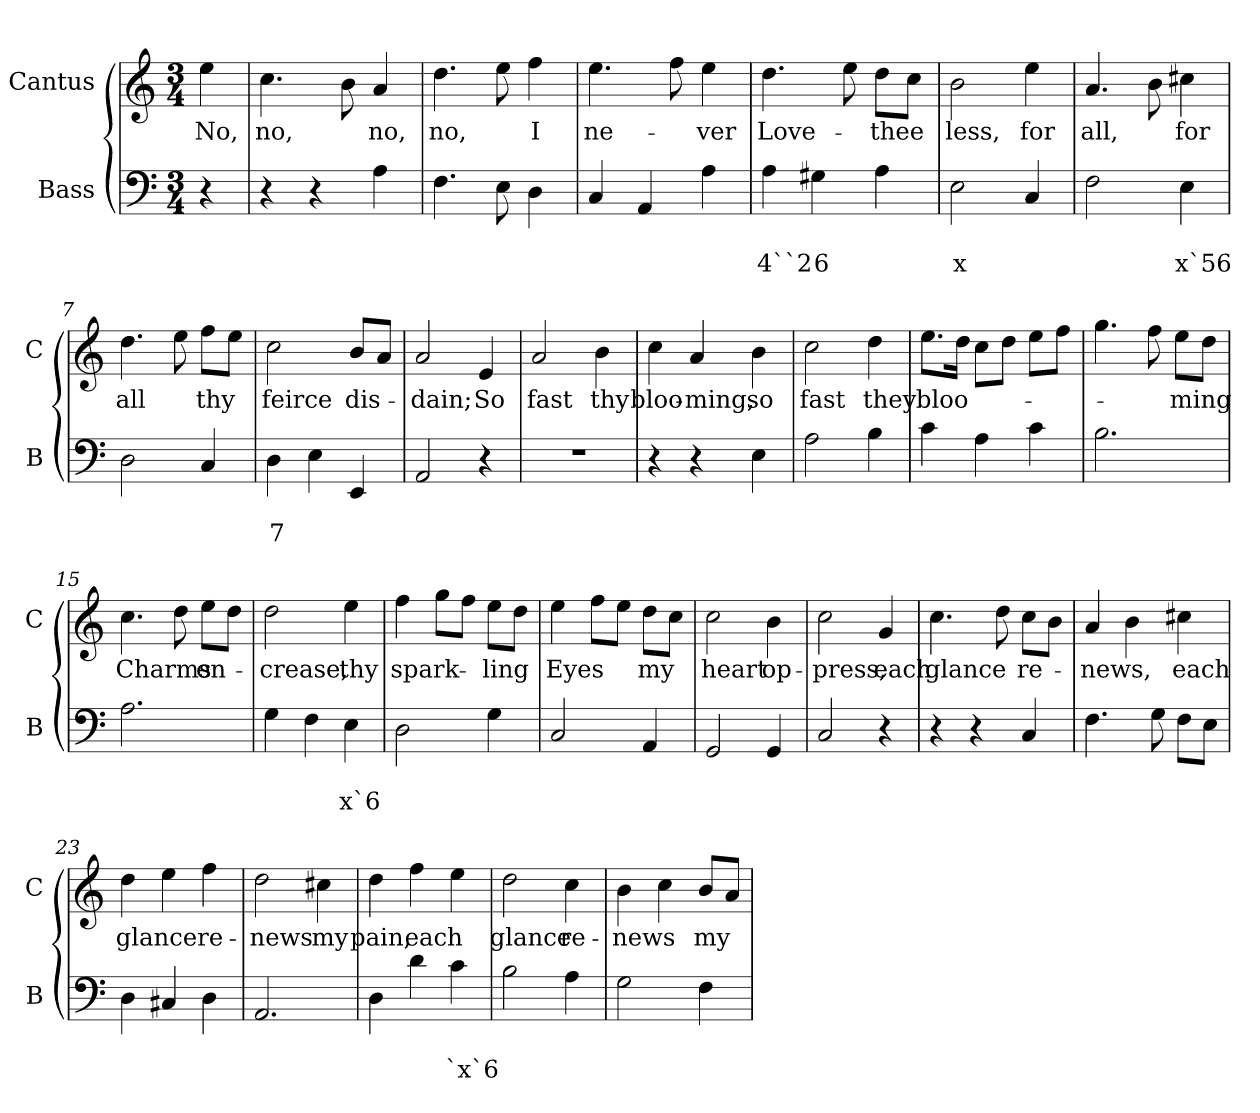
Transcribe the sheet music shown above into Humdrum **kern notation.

**kern	**text	**text	**kern	**text
*part2	*part2	*part2	*part1	*part1
*staff2	*staff2	*staff2	*staff1	*staff1
*I"Bass	*	*	*I"Cantus	*
*I'B	*	*	*I'C	*
*clefF4	*	*	*clefG2	*
*k[]	*	*	*k[]	*
*C:	*	*	*C:	*
*M3/4	*	*	*M3/4	*
=	=	=	=	=
!	!	!	!	!LO:LY:b
4r	.	.	4ee\	No,
=1	=1	=1	=1	=1
!	!	!	!	!LO:LY:b
4r	.	.	4.cc\	no,
4r	.	.	.	.
.	.	.	8b\	.
!	!	!	!	!LO:LY:b
4A\	.	.	4a/	no,
=2	=2	=2	=2	=2
!	!	!	!	!LO:LY:b
4.F\	.	.	4.dd\	no,
8E\	.	.	8ee\	.
!	!	!	!	!LO:LY:b
4D\	.	.	4ff\	I
=3	=3	=3	=3	=3
!	!	!	!	!LO:LY:b
4C/	.	.	4.ee\	ne-
4AA/	.	.	.	.
.	.	.	8ff\	.
!	!	!	!	!LO:LY:b
4A\	.	.	4ee\	-ver
=4	=4	=4	=4	=4
!	!	!LO:LY:b	!	!LO:LY:b
4A\	.	4``2	4.dd\	Love-
!	!	!LO:LY:b	!	!
4G#X\	.	6	.	.
.	.	.	8ee\	.
!	!	!	!	!LO:LY:b
4A\	.	.	8dd\L	-thee
.	.	.	8cc\J	.
!!LO:LB:g=z
=5	=5	=5	=5	=5
!	!	!LO:LY:b	!	!LO:LY:b
2E\	.	x	2b\	less,
!	!	!	!	!LO:LY:b
4C/	.	.	4ee\	for
=6	=6	=6	=6	=6
!	!	!	!	!LO:LY:b
2F\	.	.	4.a/	all,
.	.	.	8b\	.
!	!	!LO:LY:b	!	!LO:LY:b
4E\	.	x`56	4cc#X\	for
=7	=7	=7	=7	=7
!	!	!	!	!LO:LY:b
2D\	.	.	4.dd\	all
.	.	.	8ee\	.
!	!	!	!	!LO:LY:b
4C/	.	.	8ff\L	thy
.	.	.	8ee\J	.
=8	=8	=8	=8	=8
!	!	!LO:LY:b	!	!LO:LY:b
4D\	.	7	2cc\	feirce
4E\	.	.	.	.
!	!	!	!	!LO:LY:b
4EE/	.	.	8b/L	dis-
.	.	.	8a/J	.
=9	=9	=9	=9	=9
!	!	!	!	!LO:LY:b
2AA/	.	.	2aZ/	-dain;
!	!	!	!	!LO:LY:b
4r	.	.	4e/	So
!!LO:LB:g=z
=10	=10	=10	=10	=10
!	!	!	!	!LO:LY:b
2.r	.	.	2a/	fast
!	!	!	!	!LO:LY:b
.	.	.	4b\	thy
=11	=11	=11	=11	=11
!	!	!	!	!LO:LY:b
4r	.	.	4cc\	bloo-
!	!	!	!	!LO:LY:b
4r	.	.	4a/	-ming,
!	!	!	!	!LO:LY:b
4E\	.	.	4b\	so
=12	=12	=12	=12	=12
!	!	!	!	!LO:LY:b
2A\	.	.	2cc\	fast
!	!	!	!	!LO:LY:b
4B\	.	.	4dd\	they
=13	=13	=13	=13	=13
!	!	!	!	!LO:LY:b
4c\	.	.	8.ee\L	bloo-
.	.	.	16dd\Jk	.
4A\	.	.	8cc\L	.
.	.	.	8dd\J	.
4c\	.	.	8ee\L	.
.	.	.	8ff\J	.
=14	=14	=14	=14	=14
2.B\	.	.	4.gg\	.
.	.	.	8ff\	.
!	!	!	!	!LO:LY:b
.	.	.	8ee\L	-ming
.	.	.	8dd\J	.
=15	=15	=15	=15	=15
!	!	!	!	!LO:LY:b
2.A\	.	.	4.cc\	Charms
.	.	.	8dd\	.
!	!	!	!	!LO:LY:b
.	.	.	8ee\L	en-
.	.	.	8dd\J	.
!!LO:LB:g=z
=16	=16	=16	=16	=16
!	!	!	!	!LO:LY:b
4G\	.	.	2dd\	-crease,
4F\	.	.	.	.
!	!	!LO:LY:b	!	!LO:LY:b
4E\	.	x`6	4ee\	thy
=17	=17	=17	=17	=17
!	!	!	!	!LO:LY:b
2D\	.	.	4ff\	spark-
.	.	.	8gg\L	.
.	.	.	8ff\J	.
!	!	!	!	!LO:LY:b
4G\	.	.	8ee\L	-ling
.	.	.	8dd\J	.
=18	=18	=18	=18	=18
!	!	!	!	!LO:LY:b
2C/	.	.	4ee\	Eyes
.	.	.	8ff\L	.
.	.	.	8ee\J	.
!	!	!	!	!LO:LY:b
4AA/	.	.	8dd\L	my
.	.	.	8cc\J	.
=19	=19	=19	=19	=19
!	!	!	!	!LO:LY:b
2GG/	.	.	2cc\	heart
!	!	!	!	!LO:LY:b
4GG/	.	.	4b\	op-
=20	=20	=20	=20	=20
!	!	!	!	!LO:LY:b
2C/	.	.	2cc\	-press,
!	!	!	!	!LO:LY:b
4r	.	.	4g/	each
=21	=21	=21	=21	=21
!	!	!	!	!LO:LY:b
4r	.	.	4.cc\	glance
4r	.	.	.	.
.	.	.	8dd\	.
!	!	!	!	!LO:LY:b
4C/	.	.	8cc\L	re-
.	.	.	8b\J	.
!!LO:PB:g=z
=22	=22	=22	=22	=22
!	!	!	!	!LO:LY:b
4.F\	.	.	4a/	-news,
.	.	.	4b\	.
8G\	.	.	.	.
!	!	!	!	!LO:LY:b
8F\L	.	.	4cc#X\	each
8E\J	.	.	.	.
=23	=23	=23	=23	=23
!	!	!	!	!LO:LY:b
4D\	.	.	4dd\	glance
4C#X/	.	.	4ee\	.
!	!	!	!	!LO:LY:b
4D\	.	.	4ff\	re-
=24	=24	=24	=24	=24
!	!	!	!	!LO:LY:b
2.AA/	.	.	2dd\	-news
!	!	!	!	!LO:LY:b
.	.	.	4cc#X\	my
=25	=25	=25	=25	=25
!	!	!	!	!LO:LY:b
4D\	.	.	4dd\	pain,
!	!	!	!	!LO:LY:b
4d\	.	.	4ff\	each
!	!	!LO:LY:b	!	!
4c\	.	`x`6	4ee\	.
=26	=26	=26	=26	=26
!	!	!	!	!LO:LY:b
2B\	.	.	2dd\	glance
!	!	!	!	!LO:LY:b
4A\	.	.	4cc\	re-
=27	=27	=27	=27	=27
!	!	!	!	!LO:LY:b
2G\	.	.	4b\	-news
.	.	.	4cc\	.
!	!	!	!	!LO:LY:b
4F\	.	.	8b/L	my
.	.	.	8a/J	.
=	=	=	=	=
*-	*-	*-	*-	*-
